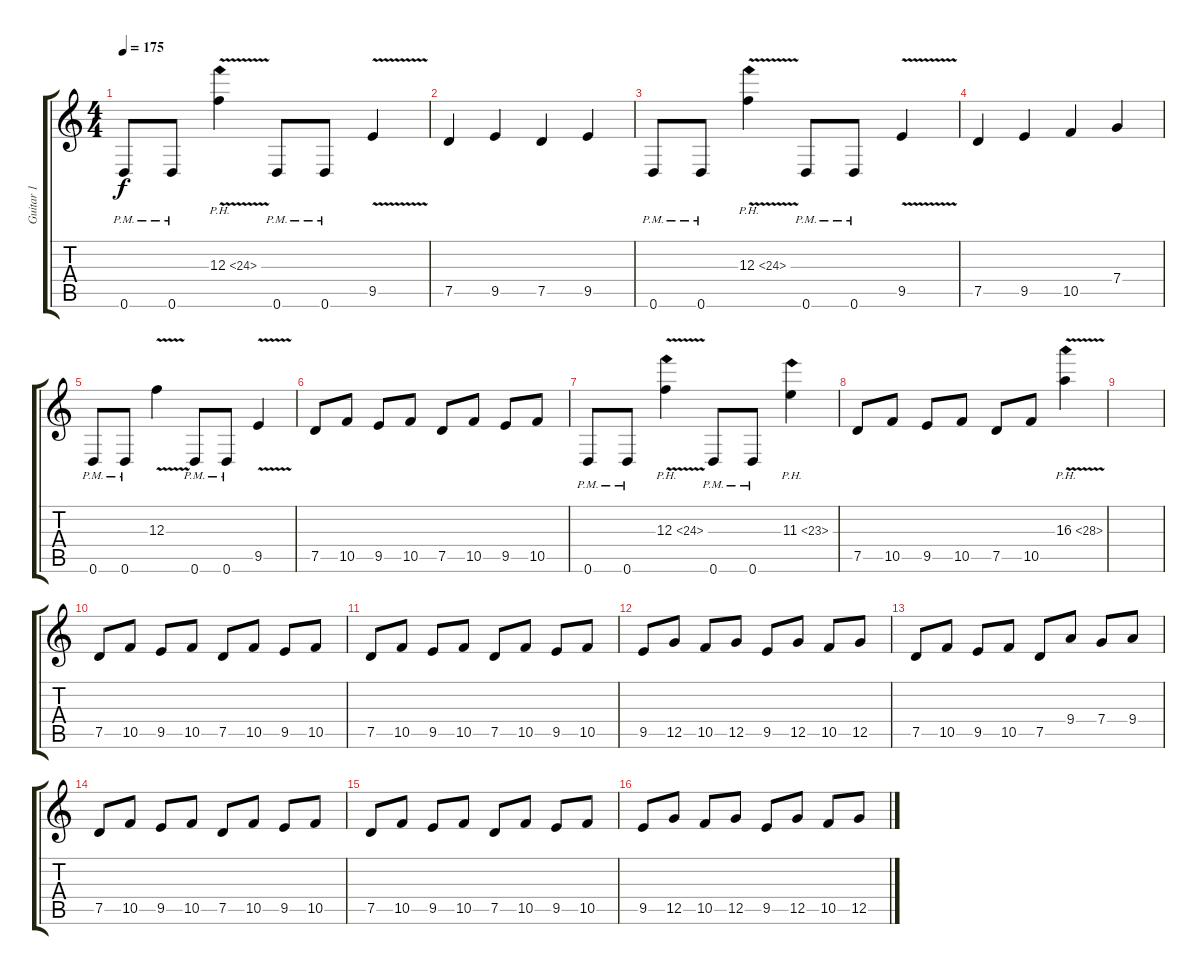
\track ("Guitar 1" "Guitar 1") {instrument distortionguitar}
\staff {score tabs}
\tuning (D4 A3 F3 C3 G2 D2) {hide}
\ts (4 4)
\tempo 175
\clef g2
\ks c
0.6{pm}.8{dy f} 0.6{pm}.8 12.3{ph 12 v}.4 0.6{pm}.8 0.6{pm}.8 9.5{v}.4 |
7.5.4 9.5.4 7.5.4 9.5.4 |
0.6{pm}.8 0.6{pm}.8 12.3{ph 12 v}.4 0.6{pm}.8 0.6{pm}.8 9.5{v}.4 |
7.5.4 9.5.4 10.5.4 7.4.4 |
0.6{pm}.8 0.6{pm}.8 12.3{v}.4 0.6{pm}.8 0.6{pm}.8 9.5{v}.4 |
7.5.8 10.5.8 9.5.8 10.5.8 7.5.8 10.5.8 9.5.8 10.5.8 |
0.6{pm}.8 0.6{pm}.8 12.3{ph 12 v}.4 0.6{pm}.8 0.6{pm}.8 11.3{ph 12}.4 |
7.5.8 10.5.8 9.5.8 10.5.8 7.5.8 10.5.8 16.3{ph 12 v}.4 |
|
7.5.8 10.5.8 9.5.8 10.5.8 7.5.8 10.5.8 9.5.8 10.5.8 |
7.5.8 10.5.8 9.5.8 10.5.8 7.5.8 10.5.8 9.5.8 10.5.8 |
9.5.8 12.5.8 10.5.8 12.5.8 9.5.8 12.5.8 10.5.8 12.5.8 |
7.5.8 10.5.8 9.5.8 10.5.8 7.5.8 9.4.8 7.4.8 9.4.8 |
7.5.8 10.5.8 9.5.8 10.5.8 7.5.8 10.5.8 9.5.8 10.5.8 |
7.5.8 10.5.8 9.5.8 10.5.8 7.5.8 10.5.8 9.5.8 10.5.8 |
9.5.8 12.5.8 10.5.8 12.5.8 9.5.8 12.5.8 10.5.8 12.5.8
